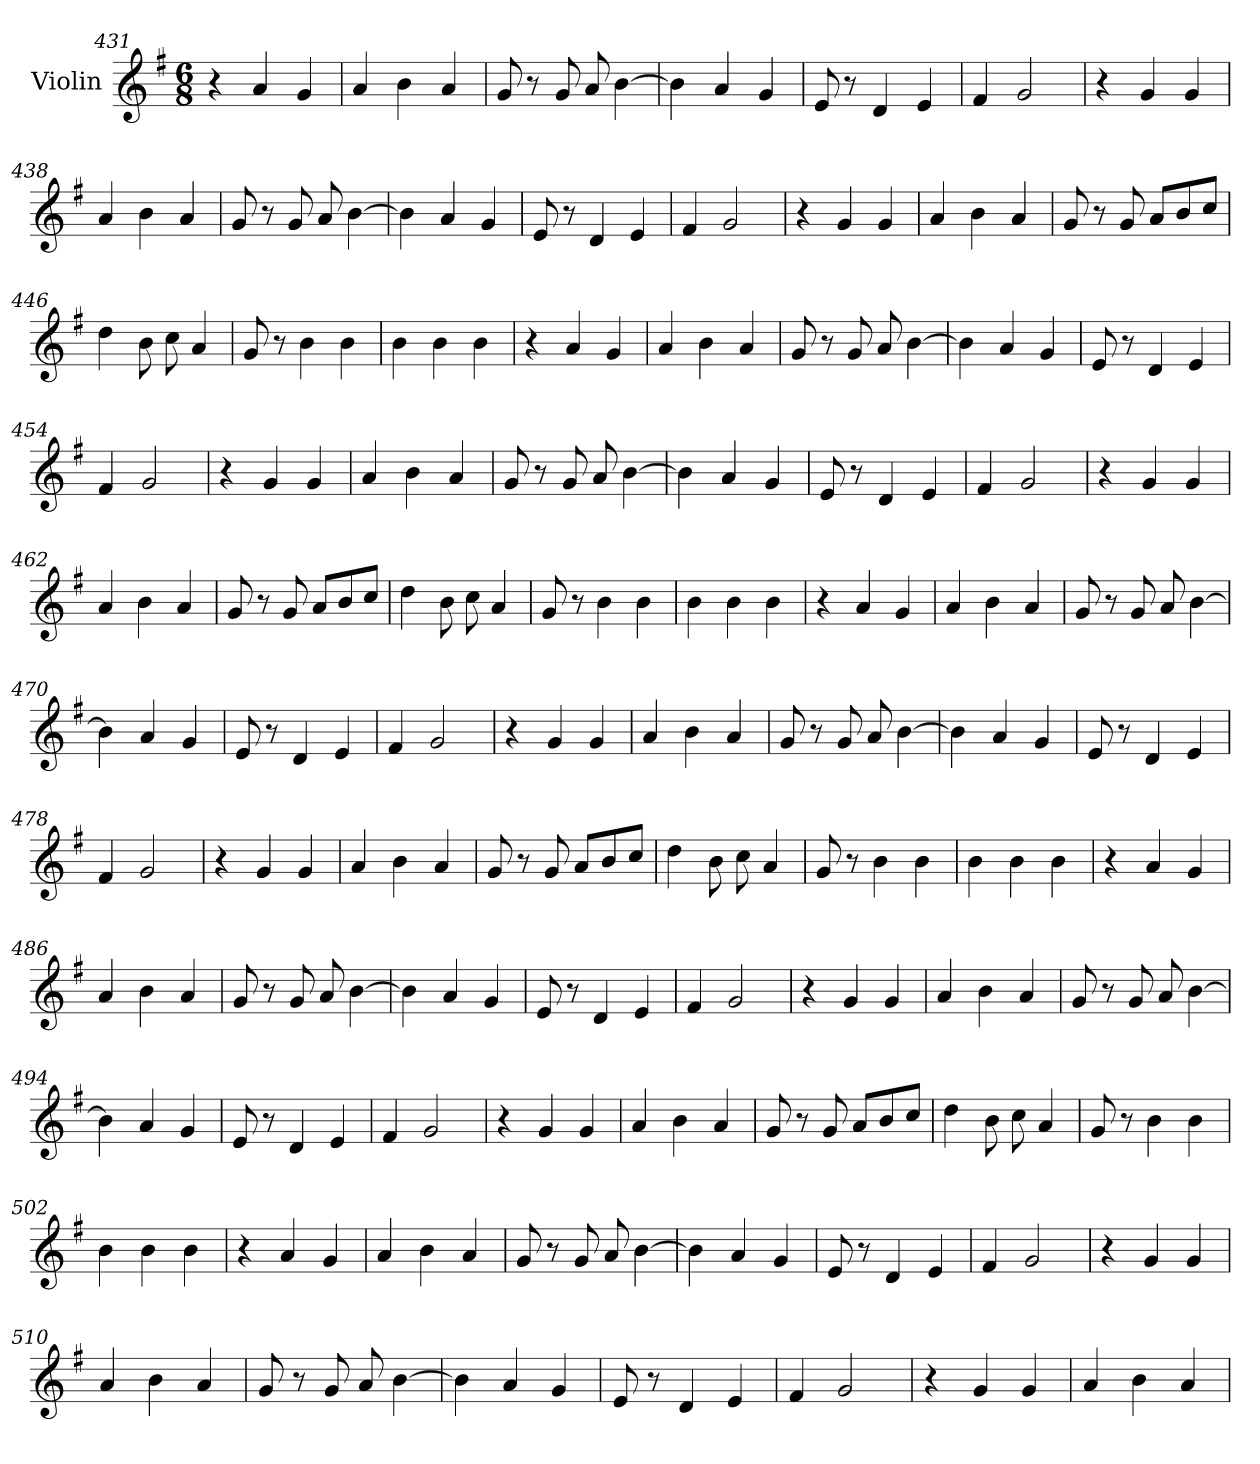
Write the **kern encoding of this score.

**kern
*part1
*staff1
*I"Violin
*clefG2
*k[f#]
*G:
*M6/8
=431
4r
4a/
4g/
=432
4a/
4b\
4a/
!!LO:LB:g=z
=433
8g/
8r
8g/
8a/
[4b\
=434
4b\]
4a/
4g/
=435
8e/
8r
4d/
4e/
=436
4f#/
2g/
=437
4r
4g/
4g/
=438
4a/
4b\
4a/
=439
8g/
8r
8g/
8a/
[4b\
!!LO:LB:g=z
=440
4b\]
4a/
4g/
=441
8e/
8r
4d/
4e/
=442
4f#/
2g/
=443
4r
4g/
4g/
=444
4a/
4b\
4a/
=445
8g/
8r
8g/
8a/L
8b/
8cc/J
=446
4dd\
8b\
8cc\
4a/
!!LO:PB:g=z
=447
8g/
8r
4b\
4b\
=448
4b\
4b\
4b\
=449
4r
4a/
4g/
=450
4a/
4b\
4a/
=451
8g/
8r
8g/
8a/
[4b\
=452
4b\]
4a/
4g/
=453
8e/
8r
4d/
4e/
!!LO:LB:g=z
=454
4f#/
2g/
=455
4r
4g/
4g/
=456
4a/
4b\
4a/
=457
8g/
8r
8g/
8a/
[4b\
=458
4b\]
4a/
4g/
=459
8e/
8r
4d/
4e/
=460
4f#/
2g/
!!LO:LB:g=z
=461
4r
4g/
4g/
=462
4a/
4b\
4a/
=463
8g/
8r
8g/
8a/L
8b/
8cc/J
=464
4dd\
8b\
8cc\
4a/
=465
8g/
8r
4b\
4b\
=466
4b\
4b\
4b\
=467
4r
4a/
4g/
!!LO:LB:g=z
=468
4a/
4b\
4a/
=469
8g/
8r
8g/
8a/
[4b\
=470
4b\]
4a/
4g/
=471
8e/
8r
4d/
4e/
=472
4f#/
2g/
=473
4r
4g/
4g/
=474
4a/
4b\
4a/
!!LO:LB:g=z
=475
8g/
8r
8g/
8a/
[4b\
=476
4b\]
4a/
4g/
=477
8e/
8r
4d/
4e/
=478
4f#/
2g/
=479
4r
4g/
4g/
=480
4a/
4b\
4a/
=481
8g/
8r
8g/
8a/L
8b/
8cc/J
!!LO:LB:g=z
=482
4dd\
8b\
8cc\
4a/
=483
8g/
8r
4b\
4b\
=484
4b\
4b\
4b\
=485
4r
4a/
4g/
=486
4a/
4b\
4a/
=487
8g/
8r
8g/
8a/
[4b\
=488
4b\]
4a/
4g/
!!LO:LB:g=z
=489
8e/
8r
4d/
4e/
=490
4f#/
2g/
=491
4r
4g/
4g/
=492
4a/
4b\
4a/
=493
8g/
8r
8g/
8a/
[4b\
=494
4b\]
4a/
4g/
=495
8e/
8r
4d/
4e/
!!LO:LB:g=z
=496
4f#/
2g/
=497
4r
4g/
4g/
=498
4a/
4b\
4a/
=499
8g/
8r
8g/
8a/L
8b/
8cc/J
=500
4dd\
8b\
8cc\
4a/
=501
8g/
8r
4b\
4b\
=502
4b\
4b\
4b\
!!LO:PB:g=z
=503
4r
4a/
4g/
=504
4a/
4b\
4a/
=505
8g/
8r
8g/
8a/
[4b\
=506
4b\]
4a/
4g/
=507
8e/
8r
4d/
4e/
=508
4f#/
2g/
=509
4r
4g/
4g/
!!LO:LB:g=z
=510
4a/
4b\
4a/
=511
8g/
8r
8g/
8a/
[4b\
=512
4b\]
4a/
4g/
=513
8e/
8r
4d/
4e/
=514
4f#/
2g/
=515
4r
4g/
4g/
=516
4a/
4b\
4a/
=
*-
